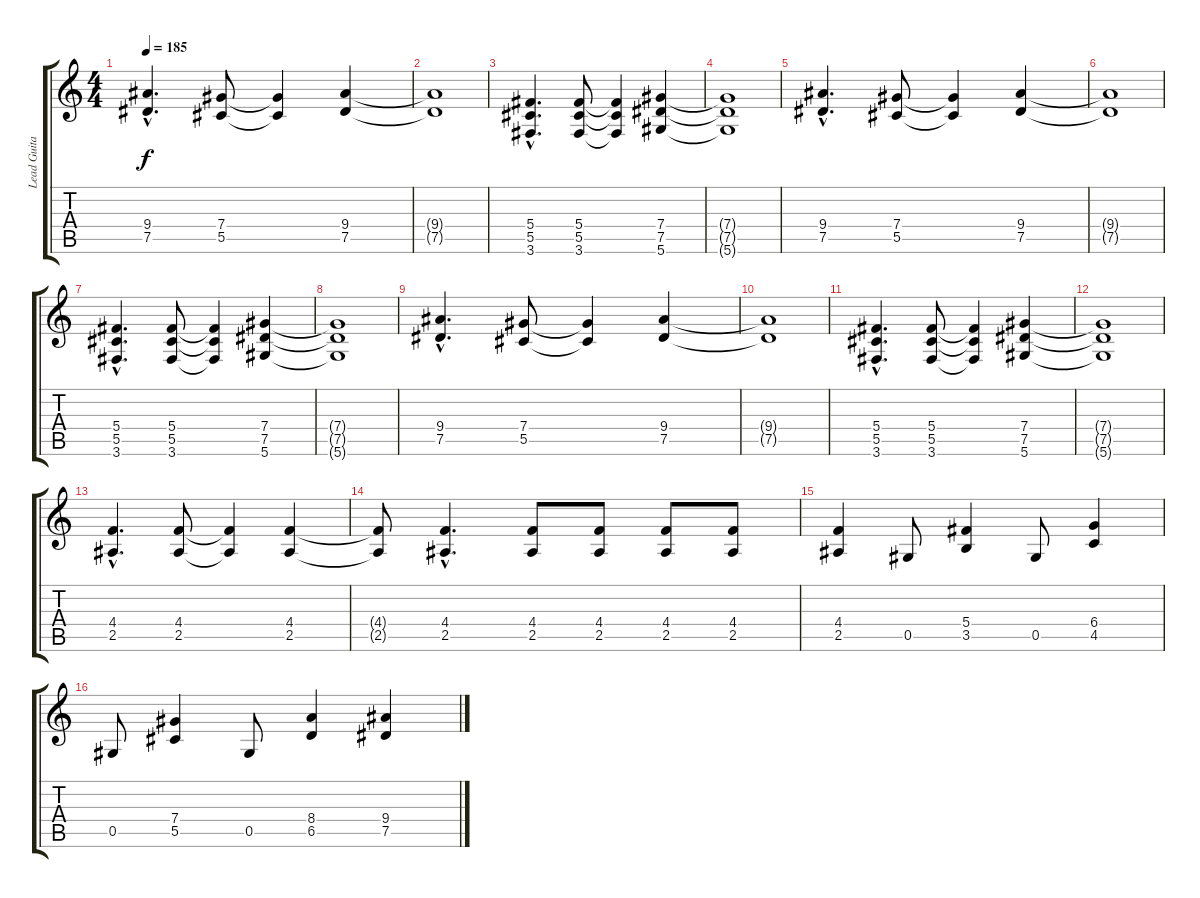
\track ("Lead Guitar" "Lead Guita") {instrument distortionguitar}
\staff {score tabs}
\tuning (Eb4 Bb3 Gb3 Db3 Ab2 Eb2) {hide}
\ts (4 4)
\tempo 185
\clef g2
\ks c
(9.4{hac} 7.5{hac}).4{d dy f} (7.4 5.5).8 (7.4{t} 5.5{t}).4 (9.4 7.5).4 |
(9.4{t} 7.5{t}).1 |
(5.4{hac} 5.5{hac} 3.6{hac}).4{d} (5.4 5.5 3.6).8 (5.4{t} 5.5{t} 3.6{t}).4 (7.4 7.5 5.6).4 |
(7.4{t} 7.5{t} 5.6{t}).1 |
(9.4{hac} 7.5{hac}).4{d} (7.4 5.5).8 (7.4{t} 5.5{t}).4 (9.4 7.5).4 |
(9.4{t} 7.5{t}).1 |
(5.4{hac} 5.5{hac} 3.6{hac}).4{d} (5.4 5.5 3.6).8 (5.4{t} 5.5{t} 3.6{t}).4 (7.4 7.5 5.6).4 |
(7.4{t} 7.5{t} 5.6{t}).1 |
(9.4{hac} 7.5{hac}).4{d} (7.4 5.5).8 (7.4{t} 5.5{t}).4 (9.4 7.5).4 |
(9.4{t} 7.5{t}).1 |
(5.4{hac} 5.5{hac} 3.6{hac}).4{d} (5.4 5.5 3.6).8 (5.4{t} 5.5{t} 3.6{t}).4 (7.4 7.5 5.6).4 |
(7.4{t} 7.5{t} 5.6{t}).1 |
(4.4{hac} 2.5{hac}).4{d} (4.4 2.5).8 (4.4{t} 2.5{t}).4 (4.4 2.5).4 |
(4.4{t} 2.5{t}).8 (4.4{hac} 2.5{hac}).4{d} (4.4 2.5).8 (4.4 2.5).8 (4.4 2.5).8 (4.4 2.5).8 |
(4.4 2.5).4 0.5.8 (5.4 3.5).4 0.5.8 (6.4 4.5).4 |
0.5.8 (7.4 5.5).4 0.5.8 (8.4 6.5).4 (9.4 7.5).4
